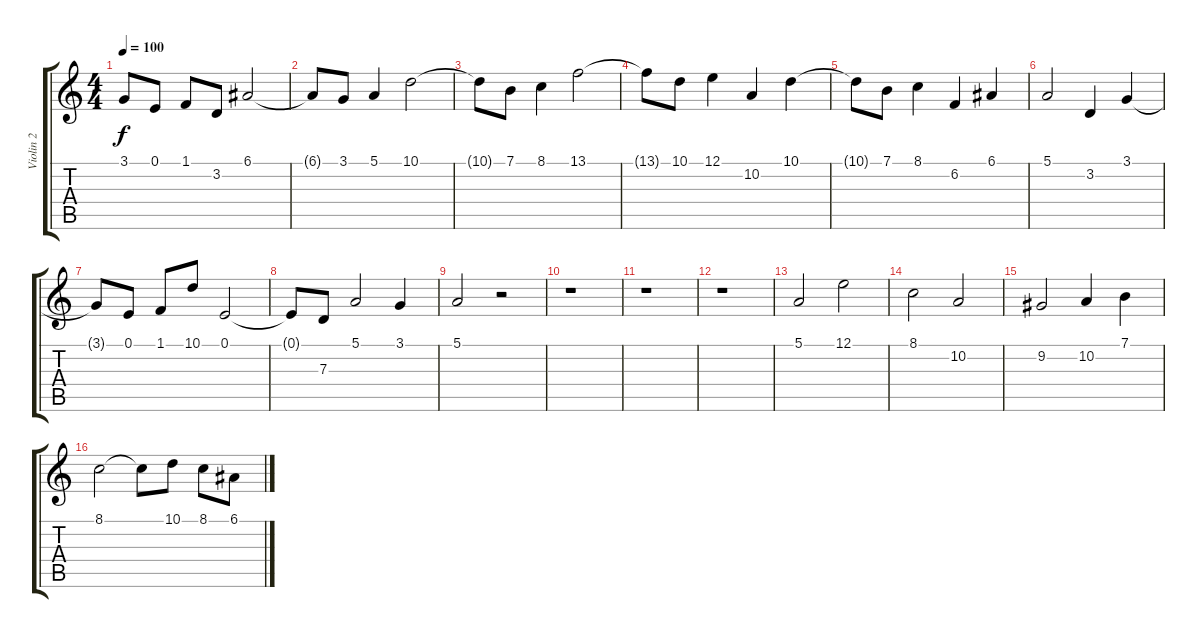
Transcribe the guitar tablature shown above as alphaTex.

\track ("Violin 2" "Violin 2") {instrument violin}
\staff {score tabs}
\tuning (E4 B3 G3 D3 A2 E2) {hide}
\ts (4 4)
\tempo 100
\clef g2
\ks c
3.1{t}.8{dy f} 0.1.8 1.1.8 3.2.8 6.1.2 |
6.1{t}.8 3.1.8 5.1.4 10.1.2 |
10.1{t}.8 7.1.8 8.1.4 13.1.2 |
13.1{t}.8 10.1.8 12.1.4 10.2.4 10.1.4 |
10.1{t}.8 7.1.8 8.1.4 6.2.4 6.1.4 |
5.1.2 3.2.4 3.1.4 |
3.1{t}.8 0.1.8 1.1.8 10.1.8 0.1.2 |
0.1{t}.8 7.3.8 5.1.2 3.1.4 |
5.1.2 r.2 |
r.1 |
r.1 |
r.1 |
5.1.2 12.1.2 |
8.1.2 10.2.2 |
9.2.2 10.2.4 7.1.4 |
8.1.2 8.1{t}.8 10.1.8 8.1.8 6.1.8
